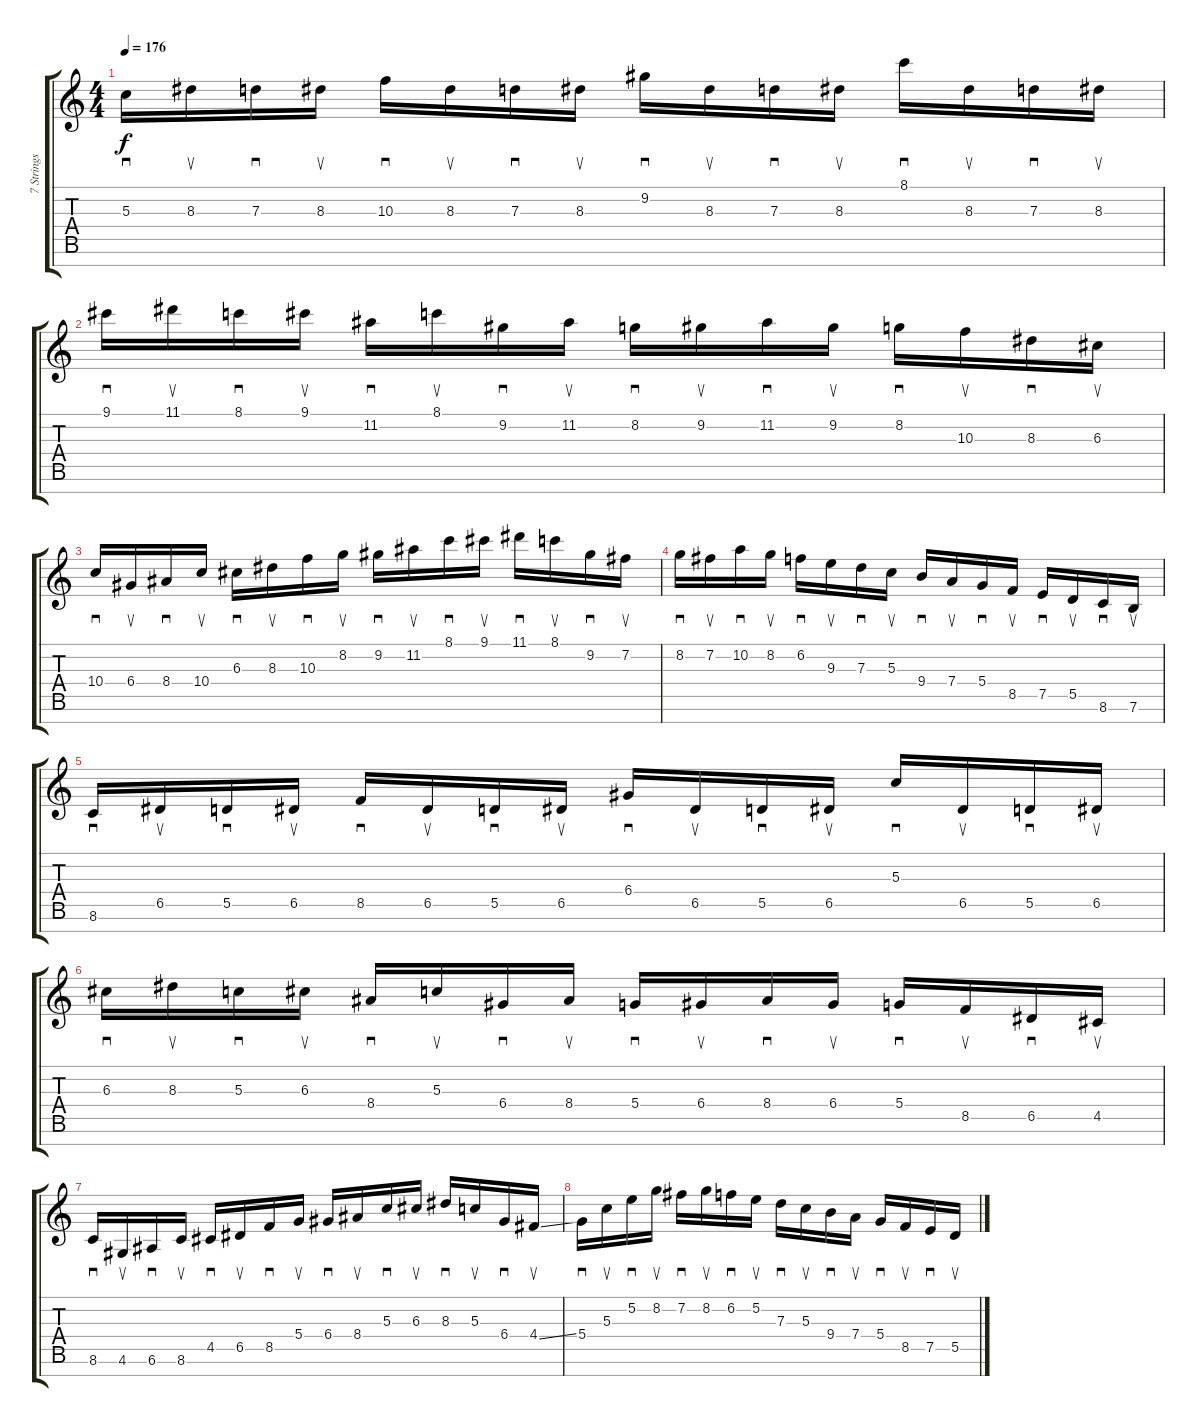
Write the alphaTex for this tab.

\track ("7 Strings vesion" "7 Strings ") {mute instrument overdrivenguitar}
\staff {score tabs}
\tuning (E4 B3 G3 D3 A2 E2 B1) {hide}
\ts (4 4)
\tempo 176
\clef g2
\ks c
5.3.16{sd dy f} 8.3.16{su} 7.3.16{sd} 8.3.16{su} 10.3.16{sd} 8.3.16{su} 7.3.16{sd} 8.3.16{su} 9.2.16{sd} 8.3.16{su} 7.3.16{sd} 8.3.16{su} 8.1.16{sd} 8.3.16{su} 7.3.16{sd} 8.3.16{su} |
9.1.16{sd} 11.1.16{su} 8.1.16{sd} 9.1.16{su} 11.2.16{sd} 8.1.16{su} 9.2.16{sd} 11.2.16{su} 8.2.16{sd} 9.2.16{su} 11.2.16{sd} 9.2.16{su} 8.2.16{sd} 10.3.16{su} 8.3.16{sd} 6.3.16{su} |
10.4.16{sd} 6.4.16{su} 8.4.16{sd} 10.4.16{su} 6.3.16{sd} 8.3.16{su} 10.3.16{sd} 8.2.16{su} 9.2.16{sd} 11.2.16{su} 8.1.16{sd} 9.1.16{su} 11.1.16{sd} 8.1.16{su} 9.2.16{sd} 7.2.16{su} |
8.2.16{sd} 7.2.16{su} 10.2.16{sd} 8.2.16{su} 6.2.16{sd} 9.3.16{su} 7.3.16{sd} 5.3.16{su} 9.4.16{sd} 7.4.16{su} 5.4.16{sd} 8.5.16{su} 7.5.16{sd} 5.5.16{su} 8.6.16{sd} 7.6.16{su} |
8.6.16{sd} 6.5.16{su} 5.5.16{sd} 6.5.16{su} 8.5.16{sd} 6.5.16{su} 5.5.16{sd} 6.5.16{su} 6.4.16{sd} 6.5.16{su} 5.5.16{sd} 6.5.16{su} 5.3.16{sd} 6.5.16{su} 5.5.16{sd} 6.5.16{su} |
6.3.16{sd} 8.3.16{su} 5.3.16{sd} 6.3.16{su} 8.4.16{sd} 5.3.16{su} 6.4.16{sd} 8.4.16{su} 5.4.16{sd} 6.4.16{su} 8.4.16{sd} 6.4.16{su} 5.4.16{sd} 8.5.16{su} 6.5.16{sd} 4.5.16{su} |
8.6.16{sd} 4.6.16{su} 6.6.16{sd} 8.6.16{su} 4.5.16{sd} 6.5.16{su} 8.5.16{sd} 5.4.16{su} 6.4.16{sd} 8.4.16{su} 5.3.16{sd} 6.3.16{su} 8.3.16{sd} 5.3.16{su} 6.4.16{sd} 4.4{ss}.16{su} |
5.4.16{sd} 5.3.16{su} 5.2.16{sd} 8.2.16{su} 7.2.16{sd} 8.2.16{su} 6.2.16{sd} 5.2.16{su} 7.3.16{sd} 5.3.16{su} 9.4.16{sd} 7.4.16{su} 5.4.16{sd} 8.5.16{su} 7.5.16{sd} 5.5.16{su}
